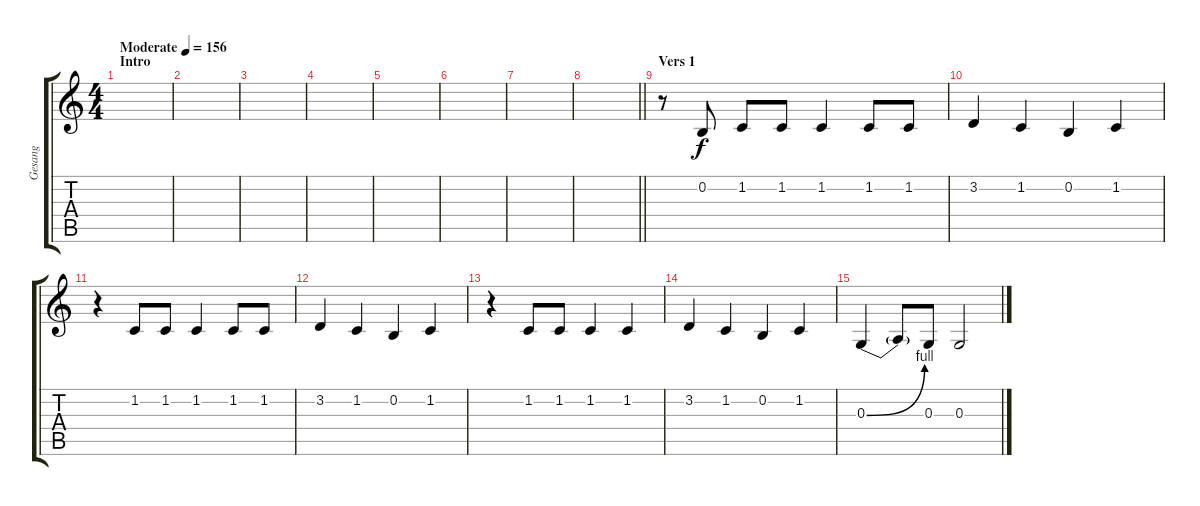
\track ("Gesang" "Gesang") {instrument lead2sawtooth}
\staff {score tabs}
\tuning (E4 B3 G3 D3 A2 E2) {hide}
\ts (4 4)
\section ("" "Intro")
\tempo (156 "Moderate")
\clef g2
\ks c
|
|
|
|
|
|
|
\barLineRight lightlight
|
\section ("" "Vers 1")
r.8 0.2.8 1.2.8 1.2.8 1.2.4 1.2.8 1.2.8 |
3.2.4 1.2.4 0.2.4 1.2.4 |
r.4 1.2.8 1.2.8 1.2.4 1.2.8 1.2.8 |
3.2.4 1.2.4 0.2.4 1.2.4 |
r.4 1.2.8 1.2.8 1.2.4 1.2.4 |
3.2.4 1.2.4 0.2.4 1.2.4 |
0.3{be (bend 0 0 60 4)}.4 0.3{t}.8 0.3.8 0.3.2
